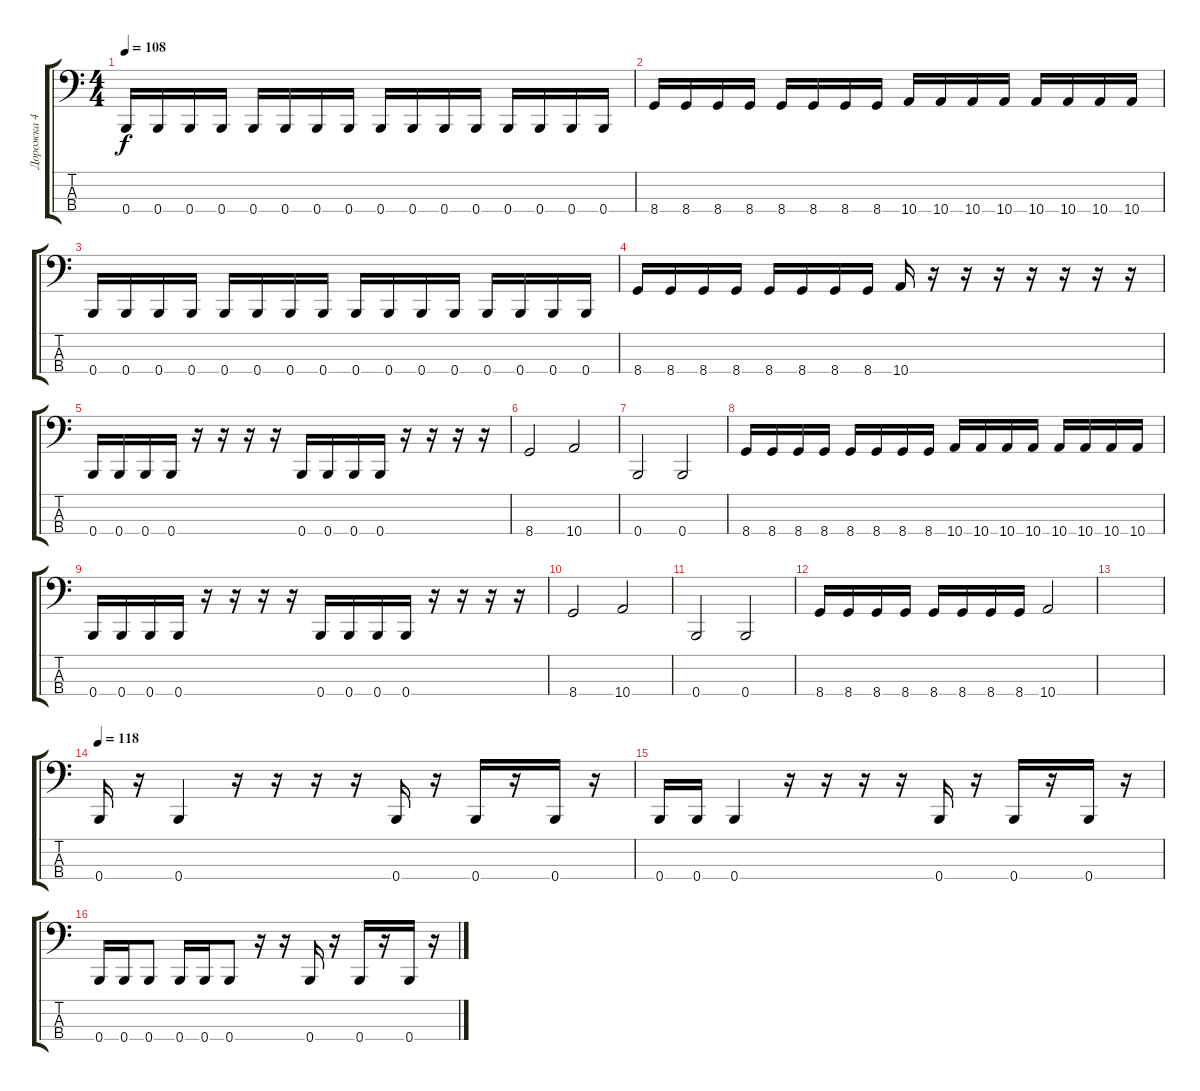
\track ("Дорожка 4" "Дорожка 4") {instrument electricbassfinger}
\staff {score tabs}
\tuning (E2 B1 Gb1 B0) {hide}
\ts (4 4)
\tempo 108
\clef f4
\ks c
0.4.16{dy f} 0.4.16 0.4.16 0.4.16 0.4.16 0.4.16 0.4.16 0.4.16 0.4.16 0.4.16 0.4.16 0.4.16 0.4.16 0.4.16 0.4.16 0.4.16 |
8.4.16 8.4.16 8.4.16 8.4.16 8.4.16 8.4.16 8.4.16 8.4.16 10.4.16 10.4.16 10.4.16 10.4.16 10.4.16 10.4.16 10.4.16 10.4.16 |
0.4.16 0.4.16 0.4.16 0.4.16 0.4.16 0.4.16 0.4.16 0.4.16 0.4.16 0.4.16 0.4.16 0.4.16 0.4.16 0.4.16 0.4.16 0.4.16 |
8.4.16 8.4.16 8.4.16 8.4.16 8.4.16 8.4.16 8.4.16 8.4.16 10.4.16 r.16 r.16 r.16 r.16 r.16 r.16 r.16 |
0.4.16 0.4.16 0.4.16 0.4.16 r.16 r.16 r.16 r.16 0.4.16 0.4.16 0.4.16 0.4.16 r.16 r.16 r.16 r.16 |
8.4.2 10.4.2 |
0.4.2 0.4.2 |
8.4.16 8.4.16 8.4.16 8.4.16 8.4.16 8.4.16 8.4.16 8.4.16 10.4.16 10.4.16 10.4.16 10.4.16 10.4.16 10.4.16 10.4.16 10.4.16 |
0.4.16 0.4.16 0.4.16 0.4.16 r.16 r.16 r.16 r.16 0.4.16 0.4.16 0.4.16 0.4.16 r.16 r.16 r.16 r.16 |
8.4.2 10.4.2 |
0.4.2 0.4.2 |
8.4.16 8.4.16 8.4.16 8.4.16 8.4.16 8.4.16 8.4.16 8.4.16 10.4.2 |
|
\tempo 118
0.4.16 r.16 0.4.4 r.16 r.16 r.16 r.16 0.4.16 r.16 0.4.16 r.16 0.4.16 r.16 |
0.4.16 0.4.16 0.4.4 r.16 r.16 r.16 r.16 0.4.16 r.16 0.4.16 r.16 0.4.16 r.16 |
0.4.16 0.4.16 0.4.8 0.4.16 0.4.16 0.4.8 r.16 r.16 0.4.16 r.16 0.4.16 r.16 0.4.16 r.16
